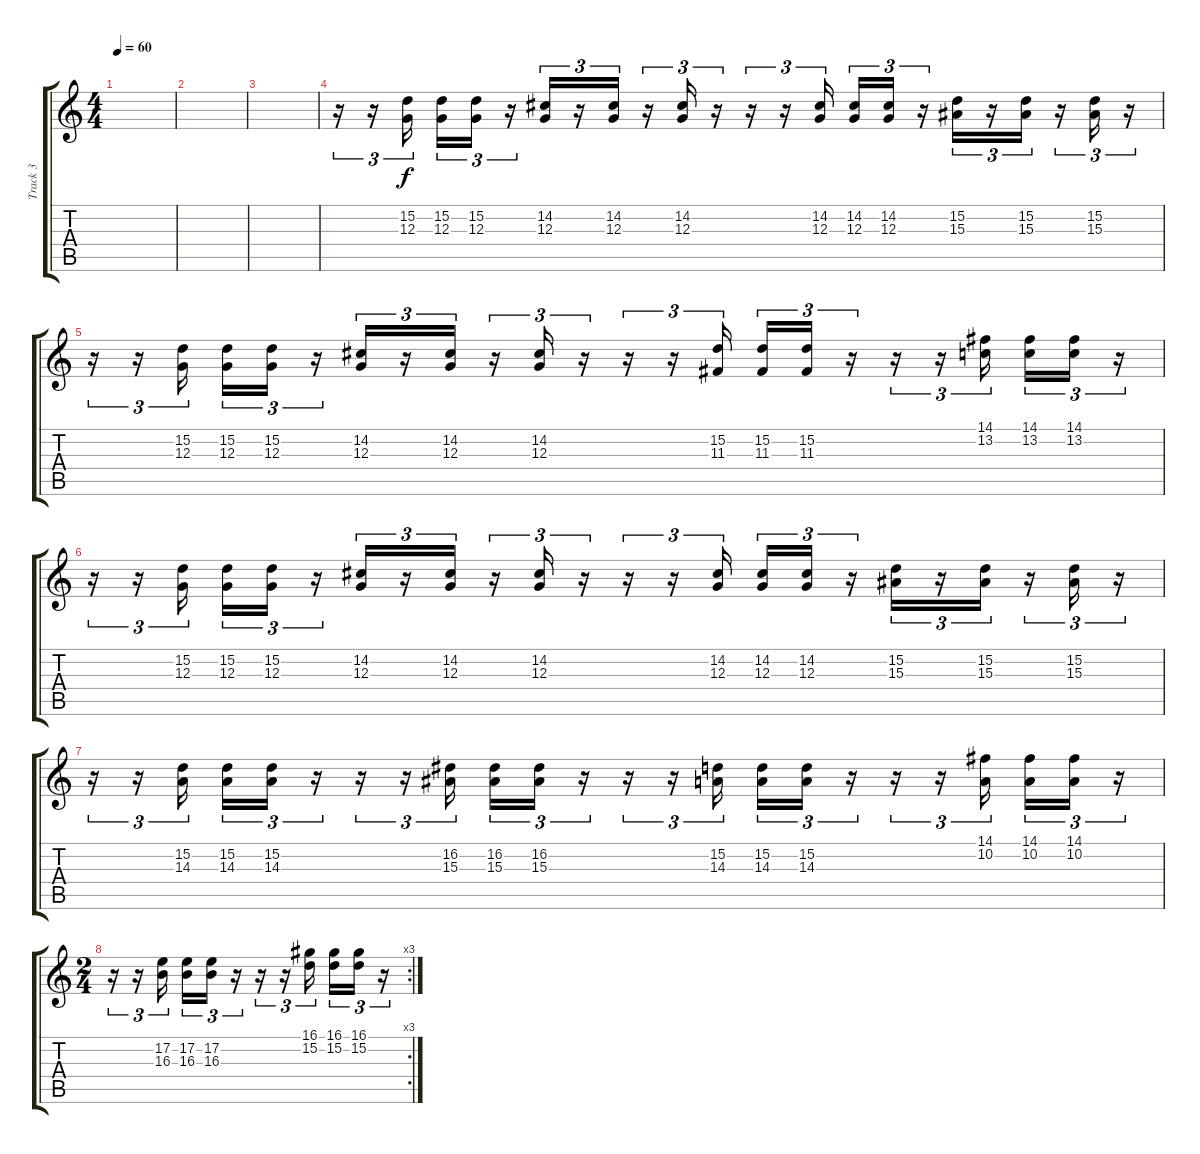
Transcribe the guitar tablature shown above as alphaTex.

\track ("Track 3" "Track 3") {instrument churchorgan}
\staff {score tabs}
\tuning (E4 B3 G3 D3 A2 E2) {hide}
\ts (4 4)
\tempo 60
\clef g2
\ks c
|
|
|
r.16{tu (3 2)} r.16{tu (3 2)} (15.2 12.3).16{tu (3 2) beam splitsecondary} (15.2 12.3).16{tu (3 2)} (15.2 12.3).16{tu (3 2)} r.16{tu (3 2)} (14.2 12.3).16{tu (3 2)} r.16{tu (3 2)} (14.2 12.3).16{tu (3 2)} r.16{tu (3 2)} (14.2 12.3).16{tu (3 2)} r.16{tu (3 2)} r.16{tu (3 2)} r.16{tu (3 2)} (14.2 12.3).16{tu (3 2) beam splitsecondary} (14.2 12.3).16{tu (3 2)} (14.2 12.3).16{tu (3 2)} r.16{tu (3 2)} (15.2 15.3).16{tu (3 2)} r.16{tu (3 2)} (15.2 15.3).16{tu (3 2)} r.16{tu (3 2)} (15.2 15.3).16{tu (3 2)} r.16{tu (3 2)} |
r.16{tu (3 2)} r.16{tu (3 2)} (15.2 12.3).16{tu (3 2) beam splitsecondary} (15.2 12.3).16{tu (3 2)} (15.2 12.3).16{tu (3 2)} r.16{tu (3 2)} (14.2 12.3).16{tu (3 2)} r.16{tu (3 2)} (14.2 12.3).16{tu (3 2)} r.16{tu (3 2)} (14.2 12.3).16{tu (3 2)} r.16{tu (3 2)} r.16{tu (3 2)} r.16{tu (3 2)} (15.2 11.3).16{tu (3 2) beam splitsecondary} (15.2 11.3).16{tu (3 2)} (15.2 11.3).16{tu (3 2)} r.16{tu (3 2)} r.16{tu (3 2)} r.16{tu (3 2)} (14.1 13.2).16{tu (3 2) beam splitsecondary} (14.1 13.2).16{tu (3 2)} (14.1 13.2).16{tu (3 2)} r.16{tu (3 2)} |
r.16{tu (3 2)} r.16{tu (3 2)} (15.2 12.3).16{tu (3 2) beam splitsecondary} (15.2 12.3).16{tu (3 2)} (15.2 12.3).16{tu (3 2)} r.16{tu (3 2)} (14.2 12.3).16{tu (3 2)} r.16{tu (3 2)} (14.2 12.3).16{tu (3 2)} r.16{tu (3 2)} (14.2 12.3).16{tu (3 2)} r.16{tu (3 2)} r.16{tu (3 2)} r.16{tu (3 2)} (14.2 12.3).16{tu (3 2) beam splitsecondary} (14.2 12.3).16{tu (3 2)} (14.2 12.3).16{tu (3 2)} r.16{tu (3 2)} (15.2 15.3).16{tu (3 2)} r.16{tu (3 2)} (15.2 15.3).16{tu (3 2)} r.16{tu (3 2)} (15.2 15.3).16{tu (3 2)} r.16{tu (3 2)} |
r.16{tu (3 2)} r.16{tu (3 2)} (15.2 14.3).16{tu (3 2) beam splitsecondary} (15.2 14.3).16{tu (3 2)} (15.2 14.3).16{tu (3 2)} r.16{tu (3 2)} r.16{tu (3 2)} r.16{tu (3 2)} (16.2 15.3).16{tu (3 2) beam splitsecondary} (16.2 15.3).16{tu (3 2)} (16.2 15.3).16{tu (3 2)} r.16{tu (3 2)} r.16{tu (3 2)} r.16{tu (3 2)} (15.2 14.3).16{tu (3 2) beam splitsecondary} (15.2 14.3).16{tu (3 2)} (15.2 14.3).16{tu (3 2)} r.16{tu (3 2)} r.16{tu (3 2)} r.16{tu (3 2)} (14.1 10.2).16{tu (3 2) beam splitsecondary} (14.1 10.2).16{tu (3 2)} (14.1 10.2).16{tu (3 2)} r.16{tu (3 2)} |
\rc 3
\ts (2 4)
r.16{tu (3 2)} r.16{tu (3 2)} (17.2 16.3).16{tu (3 2) beam splitsecondary} (17.2 16.3).16{tu (3 2)} (17.2 16.3).16{tu (3 2)} r.16{tu (3 2)} r.16{tu (3 2)} r.16{tu (3 2)} (16.1 15.2).16{tu (3 2) beam splitsecondary} (16.1 15.2).16{tu (3 2)} (16.1 15.2).16{tu (3 2)} r.16{tu (3 2)}
